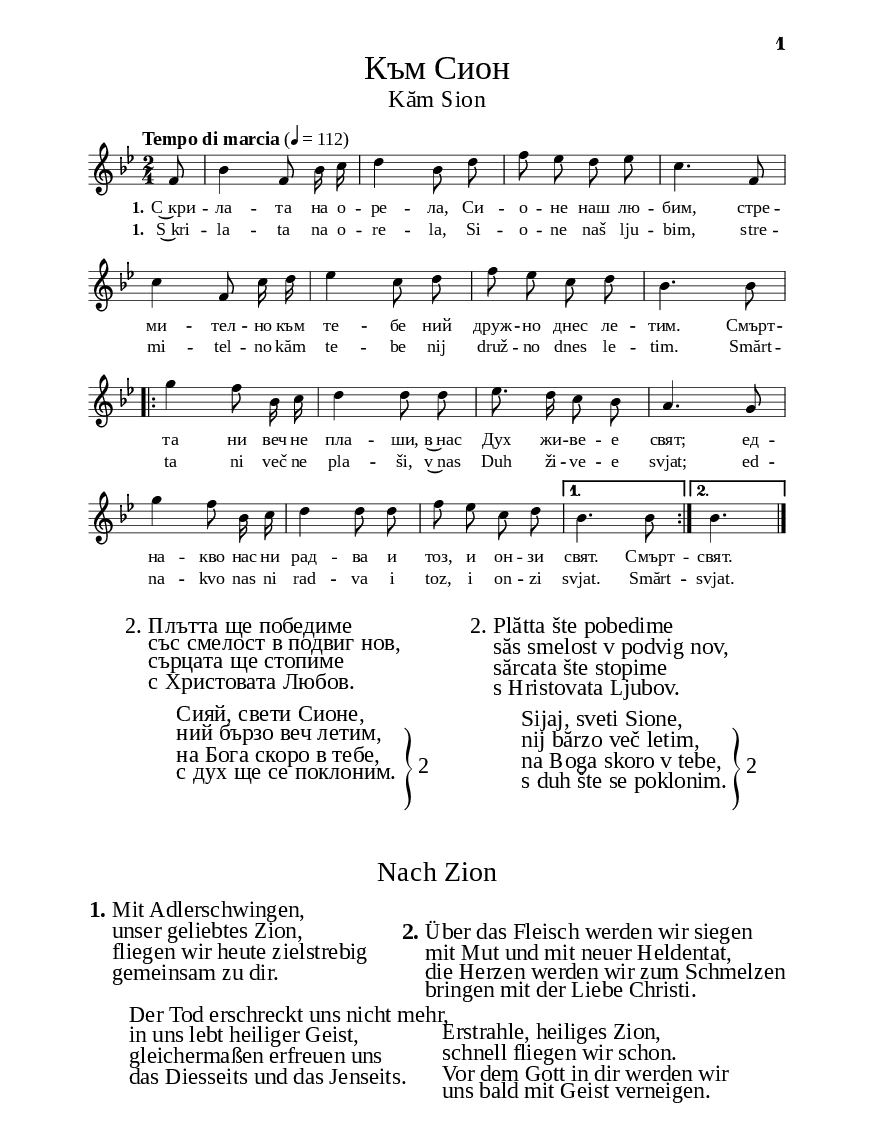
\version "2.24.4"

% include paper part and global functions
\include "include/globals.ily"
"rightBraces054" = \markup {
  \column {
    % repeat braces
    \translate #'(0 . -18.7 )
    \right-brace #40
  }
  \column {
    % repeat numbers
    \translate #'(0 . -19.3 )
    2
  }
}


\bookpart {


  \label #'ref054
  \tocItem \markup "Към Сион – Kăm Sion"

  \include "include/bookpart-paper.ily"


  \score {
    \include "include/score-layout.ily"

    \new Voice \absolute  {
      \clef treble
      \key bes \major
      \time 2/4

      \tempoFunc "Tempo di marcia" 4 "112"
      \autoBeamOff

      \partial 8
      f'8 |  bes'4 f'8 bes'16 c'' | d''4 bes'8 d'' | f''8 es'' d'' es''  |

      c''4. f'8 |\break c''4 f'8 c''16 d'' | es''4 c''8 d'' | f''8 es'' c'' d''  |

      bes'4. bes'8 \repeat volta 2 {
        | \break g''4 f''8 bes'16 c'' d''4 d''8 d'' |

        es''8. d''16 c''8 bes' | a'4. g'8 | \break g''4 f''8 bes'16 c''  |

        d''4 d''8 d'' | f''8 es'' c'' d'' |
      } \alternative {
        { bes'4. bes'8 | }
        {bes'4.   \break }
      } \bar "|."
    }

    \addlyrics {
      \set stanza = "1." С~кри -- ла -- та на о -- ре -- ла, Си -- о -- не наш лю --
      бим, стре -- ми -- тел -- но към те -- бе ний друж -- но днес ле --
      тим. Смърт -- та ни веч не пла -- ши, в~нас
      Дух жи -- ве -- е свят; ед -- на -- кво нас ни
      рад -- ва и тоз, и он -- зи свят. Смърт -- свят.
    }

    \addlyrics {
      \set stanza = "1." S~kri -- la -- ta na o -- re -- la, Si -- o -- ne naš lju --
      bim, stre -- mi -- tel -- no kăm te -- be nij druž -- no dnes le --
      tim. Smărt -- ta ni več ne pla -- ši, v~nas
      Duh ži -- ve -- e svjat; ed -- na -- kvo nas ni
      rad -- va i toz, i on -- zi svjat. Smărt -- svjat.
    }

    \header {
      title = \titleFunc "Към Сион" "Kăm Sion"
    }

    \midi{}

  } % score

  \markup \vspace #1
  \markup \abs-fontsize #11 {
    \hspace #5
    \override #`(baseline-skip . ,bgCoupletBaselineSkip)
    \column {
      \line {   2. Плътта ще победиме}

      \line {   "   "със смелост в подвиг нов,}

      \line {   "   "сърцата ще стопиме}

      \line {   "   "с Христовата Любов.}

      \vspace #0.5

      \line {   "        "Сияй, свети Сионе,}

      \line {   "        "ний бързо веч летим,}

      \line {   "        "на Бога скоро в тебе,}

      \line {   "        "с дух ще се поклоним. }
    } \"rightBraces054"

    \hspace #5
    \override #`(baseline-skip . ,bgCoupletBaselineSkip)
    \column {
      \line {   2. Plătta šte pobedime}

      \line {   "   "săs smelost v podvig nov,}

      \line {   "   "sărcata šte stopime}

      \line {   "   "s Hristovata Ljubov.}

      \vspace #0.5

      \line {   "        "Sijaj, sveti Sione,}

      \line {   "        "nij bărzo več letim,}

      \line {   "        "na Boga skoro v tebe,}

      \line {   "        "s duh šte se poklonim. }
    } \"rightBraces054"
  } % markup

    \markup \vspace #2
  \version "2.24.4"

\markup \fill-line { \fontsize #deTitleFontSize "Nach Zion" }
\markup \null
\markup \null
\markup \abs-fontsize #11 \override #`(baseline-skip . ,deCoupletBaselineSkip) {
  \fill-line {
    
    \column {
      \line {
        \bold "1."
        \column {
          "Mit Adlerschwingen,"
          "unser geliebtes Zion,"
          "fliegen wir heute zielstrebig"
          "gemeinsam zu dir."
        }
      }
      \vspace #1
     
      \line {
        \bold "   "
        \column {
          "   Der Tod erschreckt uns nicht mehr,"
          "   in uns lebt heiliger Geist,"
          "   gleichermaßen erfreuen uns"
          "   das Diesseits und das Jenseits."
        }
      }
      \vspace #1
    }
    \column {
      \vspace #1
      \line {
        \bold "2."
        \column {
          "Über das Fleisch werden wir siegen"
          "mit Mut und mit neuer Heldentat,"
          "die Herzen werden wir zum Schmelzen"
          "bringen mit der Liebe Christi."
        }
      }
      \vspace #1
      \line {
        \bold "   "
         \column {
           "   Erstrahle, heiliges Zion,"
           "   schnell fliegen wir schon."
           "   Vor dem Gott in dir werden wir"
           "   uns bald mit Geist verneigen."
         }
      }
    }
  }
}



} % bookpart
